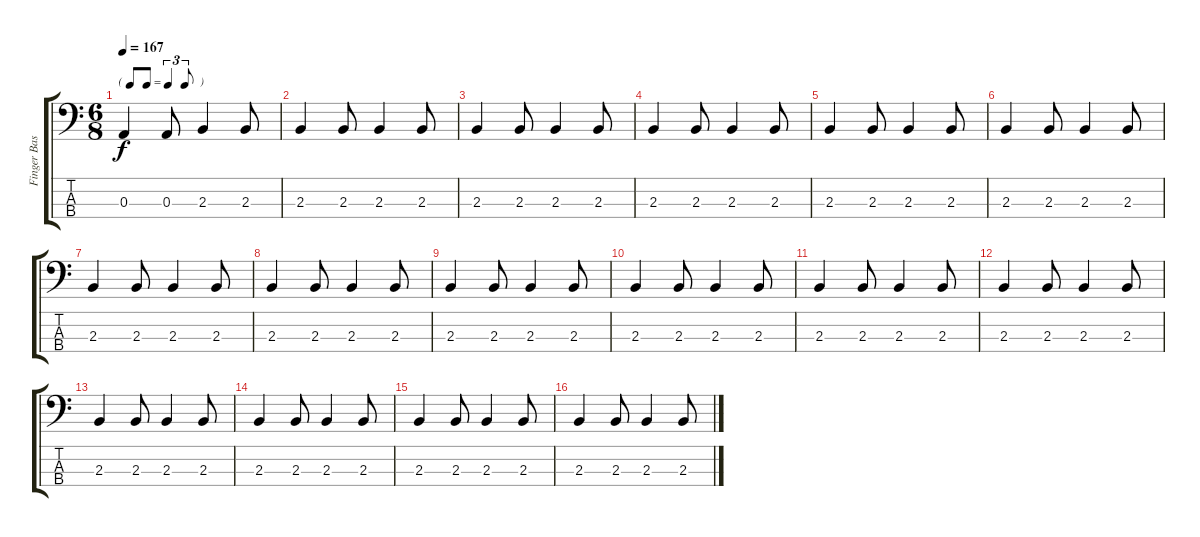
\track ("Finger Bass" "Finger Bas") {instrument electricbassfinger}
\staff {score tabs}
\tuning (G2 D2 A1 E1) {hide}
\ts (6 8)
\tf triplet8th
\tempo 167
\clef f4
\ks c
0.3.4{dy f} 0.3.8 2.3.4 2.3.8 |
2.3.4 2.3.8 2.3.4 2.3.8 |
2.3.4 2.3.8 2.3.4 2.3.8 |
2.3.4 2.3.8 2.3.4 2.3.8 |
2.3.4 2.3.8 2.3.4 2.3.8 |
2.3.4 2.3.8 2.3.4 2.3.8 |
2.3.4 2.3.8 2.3.4 2.3.8 |
2.3.4 2.3.8 2.3.4 2.3.8 |
2.3.4 2.3.8 2.3.4 2.3.8 |
2.3.4 2.3.8 2.3.4 2.3.8 |
2.3.4 2.3.8 2.3.4 2.3.8 |
2.3.4 2.3.8 2.3.4 2.3.8 |
2.3.4 2.3.8 2.3.4 2.3.8 |
2.3.4 2.3.8 2.3.4 2.3.8 |
2.3.4 2.3.8 2.3.4 2.3.8 |
2.3.4 2.3.8 2.3.4 2.3.8
